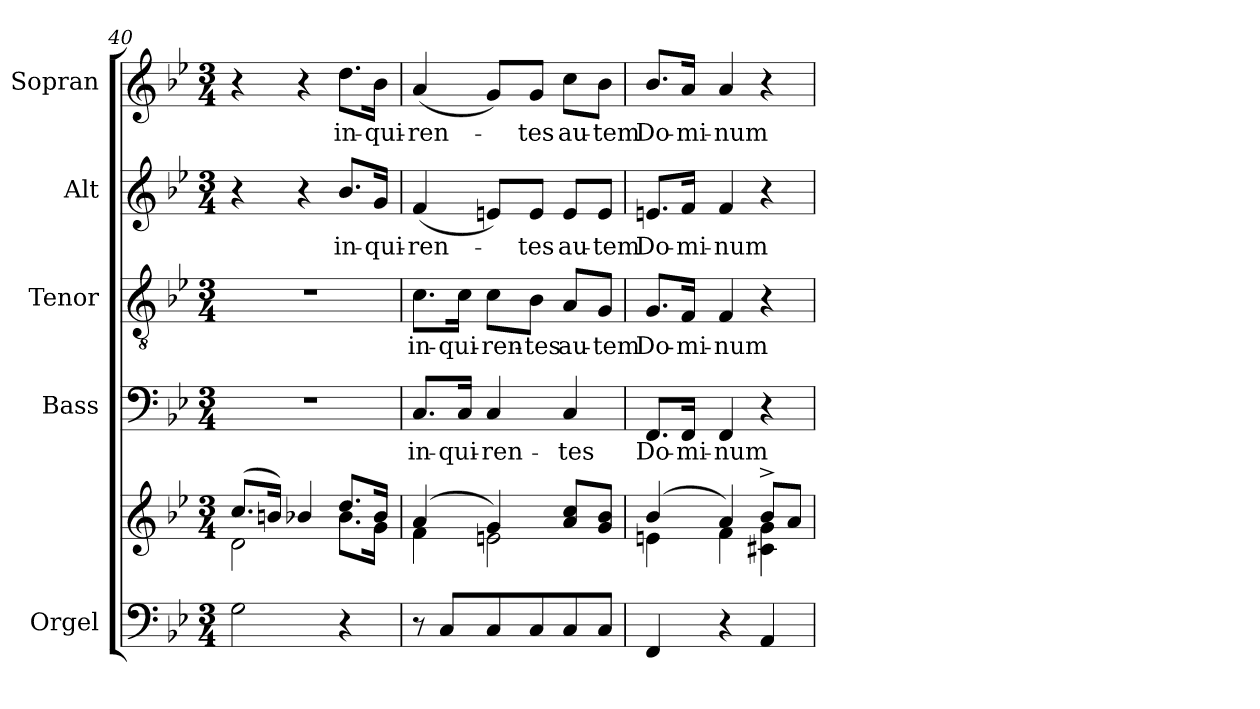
**kern	**kern	**kern	**text	**kern	**text	**kern	**text	**kern	**text
*part5	*part5	*part4	*part4	*part3	*part3	*part2	*part2	*part1	*part1
*staff6	*staff5	*staff4	*staff4	*staff3	*staff3	*staff2	*staff2	*staff1	*staff1
*I"Orgel	*	*I"Bass	*	*I"Tenor	*	*I"Alt	*	*I"Sopran	*
*I'Org.	*	*I'B.	*	*I'T.	*	*I'A.	*	*I'S.	*
*clefF4	*clefG2	*clefF4	*	*clefGv2	*	*clefG2	*	*clefG2	*
*k[b-e-]	*k[b-e-]	*k[b-e-]	*	*k[b-e-]	*	*k[b-e-]	*	*k[b-e-]	*
*B-:	*B-:	*B-:	*	*B-:	*	*B-:	*	*B-:	*
*M3/4	*M3/4	*M3/4	*	*M3/4	*	*M3/4	*	*M3/4	*
=40	=40	=40	=40	=40	=40	=40	=40	=40	=40
*	*^	*	*	*	*	*	*	*	*
2G\	(<8.cc/L	2d\	2.r	.	2.r	.	4r	.	4r	.
.	16bn/Jk)	.	.	.	.	.	.	.	.	.
.	4b-X/	.	.	.	.	.	4r	.	4r	.
!	!	!	!	!	!	!	!	!LO:LY:b	!	!LO:LY:b
4r	8.dd/L	8.b-\L	.	.	.	.	8.b-/L	in-	8.dd\L	in-
!	!	!	!	!	!	!	!	!LO:LY:b	!	!LO:LY:b
.	16b-/Jk	16g\Jk	.	.	.	.	16g/Jk	-qui-	16b-\Jk	-qui-
=41	=41	=41	=41	=41	=41	=41	=41	=41	=41	=41
!	!	!	!	!LO:LY:b	!	!LO:LY:b	!	!LO:LY:b	!	!LO:LY:b
8r	(4a/	4f\	8.C/L	in-	8.c\L	in-	(<4f/	-ren-	(<4a/	-ren-
8C/L	.	.	.	.	.	.	.	.	.	.
!	!	!	!	!LO:LY:b	!	!LO:LY:b	!	!	!	!
.	.	.	16C/Jk	-qui-	16c\Jk	-qui-	.	.	.	.
!	!	!	!	!LO:LY:b	!	!LO:LY:b	!	!	!	!
8C/	4g/)	2en\	4C/	-ren-	8c\L	-ren-	8en/L)	.	8g/L)	.
!	!	!	!	!	!	!LO:LY:b	!	!LO:LY:b	!	!LO:LY:b
8C/	.	.	.	.	8B-\J	-tes	8e/J	-tes	8g/J	-tes
!	!	!	!	!LO:LY:b	!	!LO:LY:b	!	!LO:LY:b	!	!LO:LY:b
8C/	8a/ 8cc/L	.	4C/	-tes	8A/L	au-	8e/L	au-	8cc\L	au-
!	!	!	!	!	!	!LO:LY:b	!	!LO:LY:b	!	!LO:LY:b
8C/J	8g/ 8b-/J	.	.	.	8G/J	-tem	8e/J	-tem	8b-\J	-tem
=42	=42	=42	=42	=42	=42	=42	=42	=42	=42	=42
!	!	!	!	!LO:LY:b	!	!LO:LY:b	!	!LO:LY:b	!	!LO:LY:b
4FF/	(4b-/	4en\	8.FF/L	Do-	8.G/L	Do-	8.en/L	Do-	8.b-/L	Do-
!	!	!	!	!LO:LY:b	!	!LO:LY:b	!	!LO:LY:b	!	!LO:LY:b
.	.	.	16FF/Jk	-mi-	16F/Jk	-mi-	16f/Jk	-mi-	16a/Jk	-mi-
!	!	!	!	!LO:LY:b	!	!LO:LY:b	!	!LO:LY:b	!	!LO:LY:b
4r	4a/)	4f\	4FF/	-num	4F/	-num	4f/	-num	4a/	-num
4AA/	8b-^>/L	4c#X\ 4g\	4r	.	4r	.	4r	.	4r	.
.	8a/J	.	.	.	.	.	.	.	.	.
*	*v	*v	*	*	*	*	*	*	*	*
=	=	=	=	=	=	=	=	=	=
*-	*-	*-	*-	*-	*-	*-	*-	*-	*-
